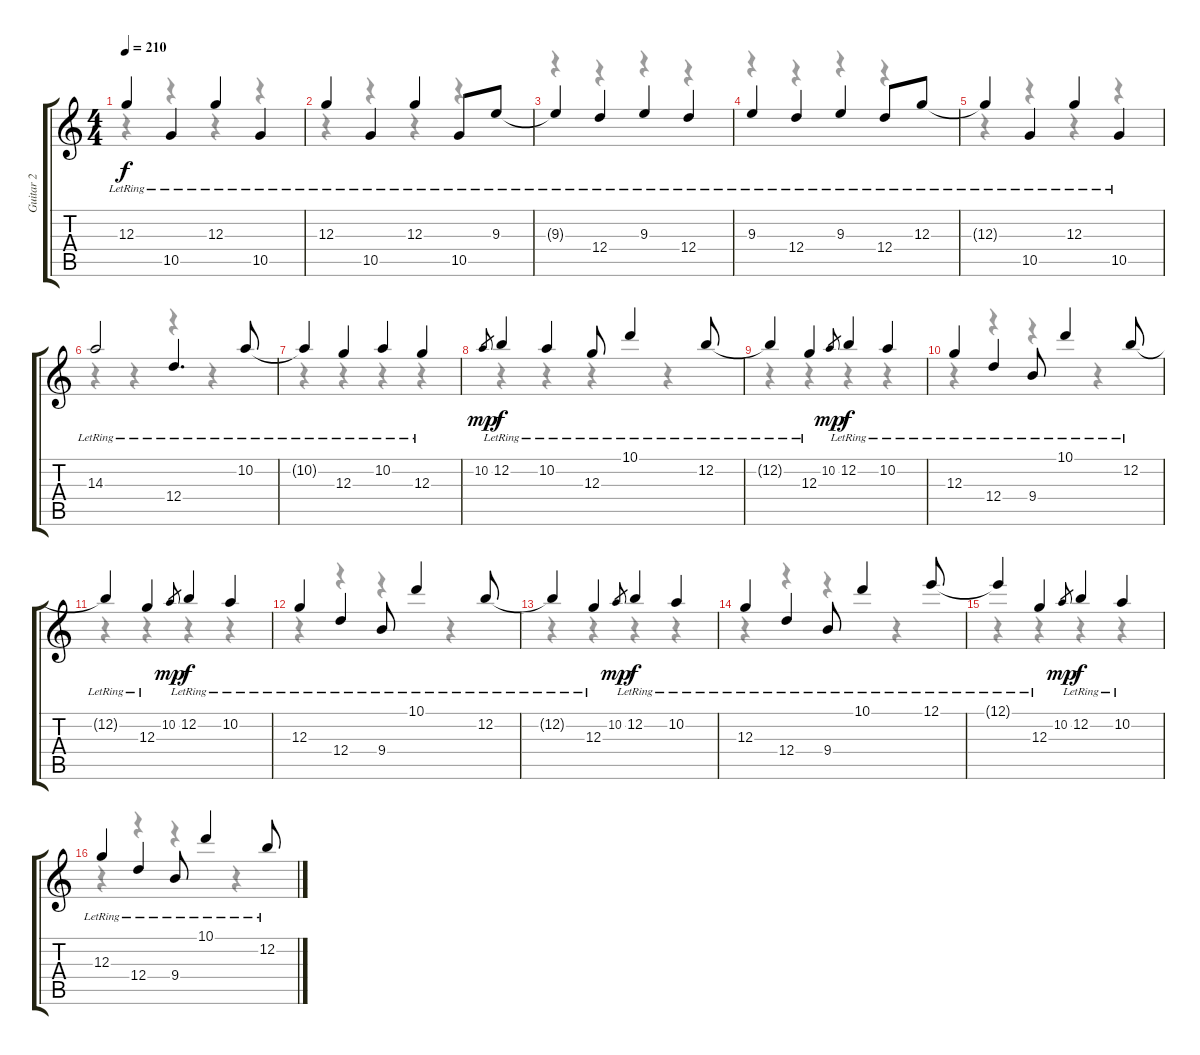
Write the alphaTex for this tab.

\track ("Guitar 2" "Guitar 2") {instrument electricguitarjazz}
\staff {score tabs}
\tuning (E4 B3 G3 D3 A2 E2) {hide}
\voice
\ts (4 4)
\tempo 210
\clef g2
\ks c
12.3{lr t}.4{dy f} 10.5{lr}.4 12.3{lr}.4 10.5{lr}.4 |
12.3{lr}.4 10.5{lr}.4 12.3{lr}.4 10.5{lr}.8 9.3{lr}.8 |
9.3{lr t}.4 12.4{lr}.4 9.3{lr}.4 12.4{lr}.4 |
9.3{lr}.4 12.4{lr}.4 9.3{lr}.4 12.4{lr}.8 12.3{lr}.8 |
12.3{lr t}.4 10.5{lr}.4 12.3{lr}.4 10.5{lr}.4 |
14.3{lr}.2 12.4{lr}.4{d} 10.2{lr}.8 |
10.2{lr t}.4 12.3{lr}.4 10.2{lr}.4 12.3{lr}.4 |
10.2.8{gr dy mp} 12.2{lr}.4{dy f} 10.2{lr}.4 12.3{lr}.8 10.1{lr}.4 12.2{lr}.8 |
12.2{lr t}.4 12.3{lr}.4 10.2.8{gr dy mp} 12.2{lr}.4{dy f} 10.2{lr}.4 |
12.3{lr}.4 12.4{lr}.4 9.4{lr}.8 10.1{lr}.4 12.2{lr}.8 |
12.2{lr t}.4 12.3{lr}.4 10.2.8{gr dy mp} 12.2{lr}.4{dy f} 10.2{lr}.4 |
12.3{lr}.4 12.4{lr}.4 9.4{lr}.8 10.1{lr}.4 12.2{lr}.8 |
12.2{lr t}.4 12.3{lr}.4 10.2.8{gr dy mp} 12.2{lr}.4{dy f} 10.2{lr}.4 |
12.3{lr}.4 12.4{lr}.4 9.4{lr}.8 10.1{lr}.4 12.1{lr}.8 |
12.1{lr t}.4 12.3{lr}.4 10.2.8{gr dy mp} 12.2{lr}.4{dy f} 10.2{lr}.4 |
12.3{lr}.4 12.4{lr}.4 9.4{lr}.8 10.1{lr}.4 12.2{lr}.8
\voice
\clef g2
\ottava regular
\simile none
\ks c
r.4{dy f} r.4 r.4 r.4 |
r.4 r.4 r.4 r.4 |
r.4 r.4 r.4 r.4 |
r.4 r.4 r.4 r.4 |
r.4 r.4 r.4 r.4 |
r.4 r.4 r.4 r.4 |
r.4 r.4 r.4 r.4 |
r.4 r.4 r.4 r.4 |
r.4 r.4 r.4 r.4 |
r.4 r.4 r.4 r.4 |
r.4 r.4 r.4 r.4 |
r.4 r.4 r.4 r.4 |
r.4 r.4 r.4 r.4 |
r.4 r.4 r.4 r.4 |
r.4 r.4 r.4 r.4 |
r.4 r.4 r.4 r.4
